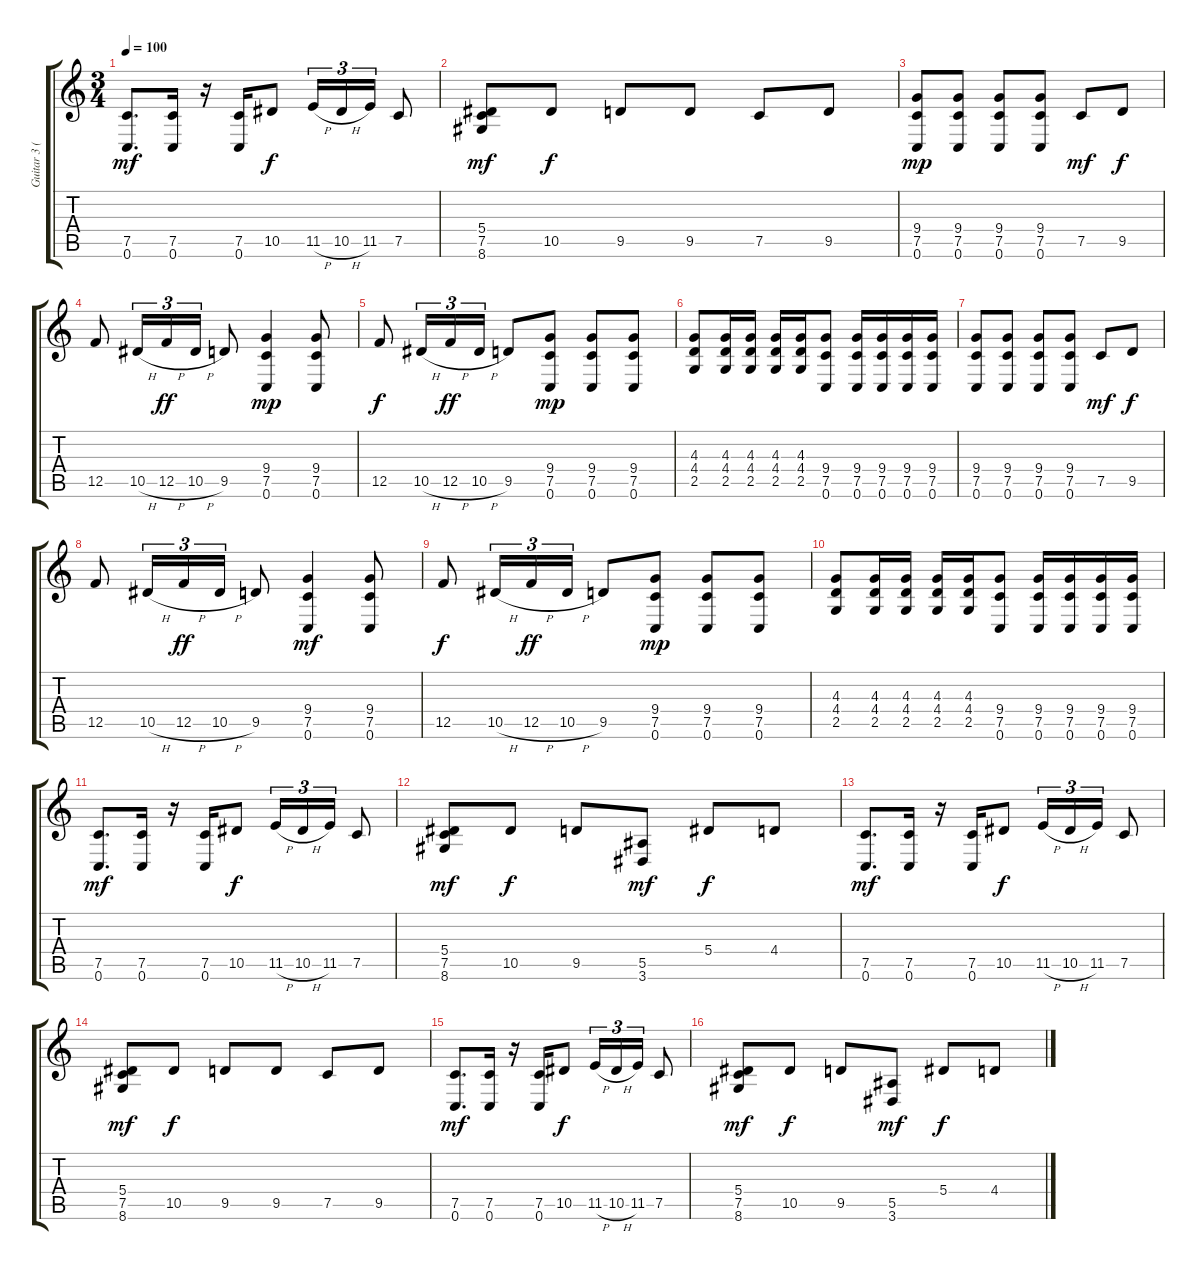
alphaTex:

\track ("Guitar 3 (Rhytm)" "Guitar 3 (") {instrument distortionguitar}
\staff {score tabs}
\tuning (C4 G3 Eb3 Bb2 F2 C2) {hide}
\ts (3 4)
\tempo 100
\clef g2
\ks c
(7.5 0.6).8{d dy mf} (7.5 0.6).16 r.16 (7.5 0.6).16 10.5.8{dy f} 11.5{h}.16{tu (3 2)} 10.5{h}.16{tu (3 2)} 11.5.16{tu (3 2)} 7.5.8 |
(5.4 7.5 8.6).8{dy mf} 10.5.8{dy f} 9.5.8 9.5.8 7.5.8 9.5.8 |
(9.4 7.5 0.6).8{dy mp} (9.4 7.5 0.6).8 (9.4 7.5 0.6).8 (9.4 7.5 0.6).8 7.5.8{dy mf} 9.5.8{dy f} |
12.5.8 10.5{h}.16{tu (3 2)} 12.5{h}.16{tu (3 2) dy ff} 10.5{h}.16{tu (3 2)} 9.5.8 (9.4 7.5 0.6).4{dy mp} (9.4 7.5 0.6).8 |
12.5.8{dy f} 10.5{h}.16{tu (3 2)} 12.5{h}.16{tu (3 2) dy ff} 10.5{h}.16{tu (3 2)} 9.5.8 (9.4 7.5 0.6).8{dy mp} (9.4 7.5 0.6).8 (9.4 7.5 0.6).8 |
(4.3 4.4 2.5).8 (4.3 4.4 2.5).16 (4.3 4.4 2.5).16 (4.3 4.4 2.5).16 (4.3 4.4 2.5).16 (9.4 7.5 0.6).8 (9.4 7.5 0.6).16 (9.4 7.5 0.6).16 (9.4 7.5 0.6).16 (9.4 7.5 0.6).16 |
(9.4 7.5 0.6).8 (9.4 7.5 0.6).8 (9.4 7.5 0.6).8 (9.4 7.5 0.6).8 7.5.8{dy mf} 9.5.8{dy f} |
12.5.8 10.5{h}.16{tu (3 2)} 12.5{h}.16{tu (3 2) dy ff} 10.5{h}.16{tu (3 2)} 9.5.8 (9.4 7.5 0.6).4{dy mf} (9.4 7.5 0.6).8 |
12.5.8{dy f} 10.5{h}.16{tu (3 2)} 12.5{h}.16{tu (3 2) dy ff} 10.5{h}.16{tu (3 2)} 9.5.8 (9.4 7.5 0.6).8{dy mp} (9.4 7.5 0.6).8 (9.4 7.5 0.6).8 |
(4.3 4.4 2.5).8 (4.3 4.4 2.5).16 (4.3 4.4 2.5).16 (4.3 4.4 2.5).16 (4.3 4.4 2.5).16 (9.4 7.5 0.6).8 (9.4 7.5 0.6).16 (9.4 7.5 0.6).16 (9.4 7.5 0.6).16 (9.4 7.5 0.6).16 |
(7.5 0.6).8{d dy mf} (7.5 0.6).16 r.16 (7.5 0.6).16 10.5.8{dy f} 11.5{h}.16{tu (3 2)} 10.5{h}.16{tu (3 2)} 11.5.16{tu (3 2)} 7.5.8 |
(5.4 7.5 8.6).8{dy mf} 10.5.8{dy f} 9.5.8 (5.5 3.6).8{dy mf} 5.4.8{dy f} 4.4.8 |
(7.5 0.6).8{d dy mf} (7.5 0.6).16 r.16 (7.5 0.6).16 10.5.8{dy f} 11.5{h}.16{tu (3 2)} 10.5{h}.16{tu (3 2)} 11.5.16{tu (3 2)} 7.5.8 |
(5.4 7.5 8.6).8{dy mf} 10.5.8{dy f} 9.5.8 9.5.8 7.5.8 9.5.8 |
(7.5 0.6).8{d dy mf} (7.5 0.6).16 r.16 (7.5 0.6).16 10.5.8{dy f} 11.5{h}.16{tu (3 2)} 10.5{h}.16{tu (3 2)} 11.5.16{tu (3 2)} 7.5.8 |
(5.4 7.5 8.6).8{dy mf} 10.5.8{dy f} 9.5.8 (5.5 3.6).8{dy mf} 5.4.8{dy f} 4.4.8
